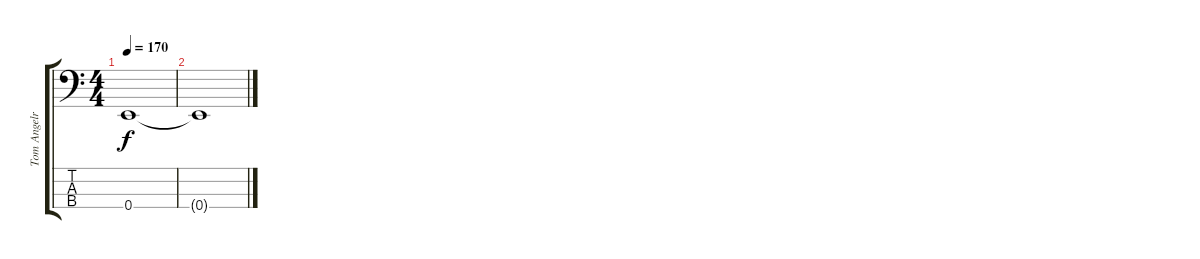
\track ("Tom Angelripper" "Tom Angelr") {instrument overdrivenguitar}
\staff {score tabs}
\tuning (G2 D2 A1 E1) {hide}
\ts (4 4)
\tempo 170
\clef f4
\ks c
0.4{t}.1{dy f} |
0.4{t}.1
